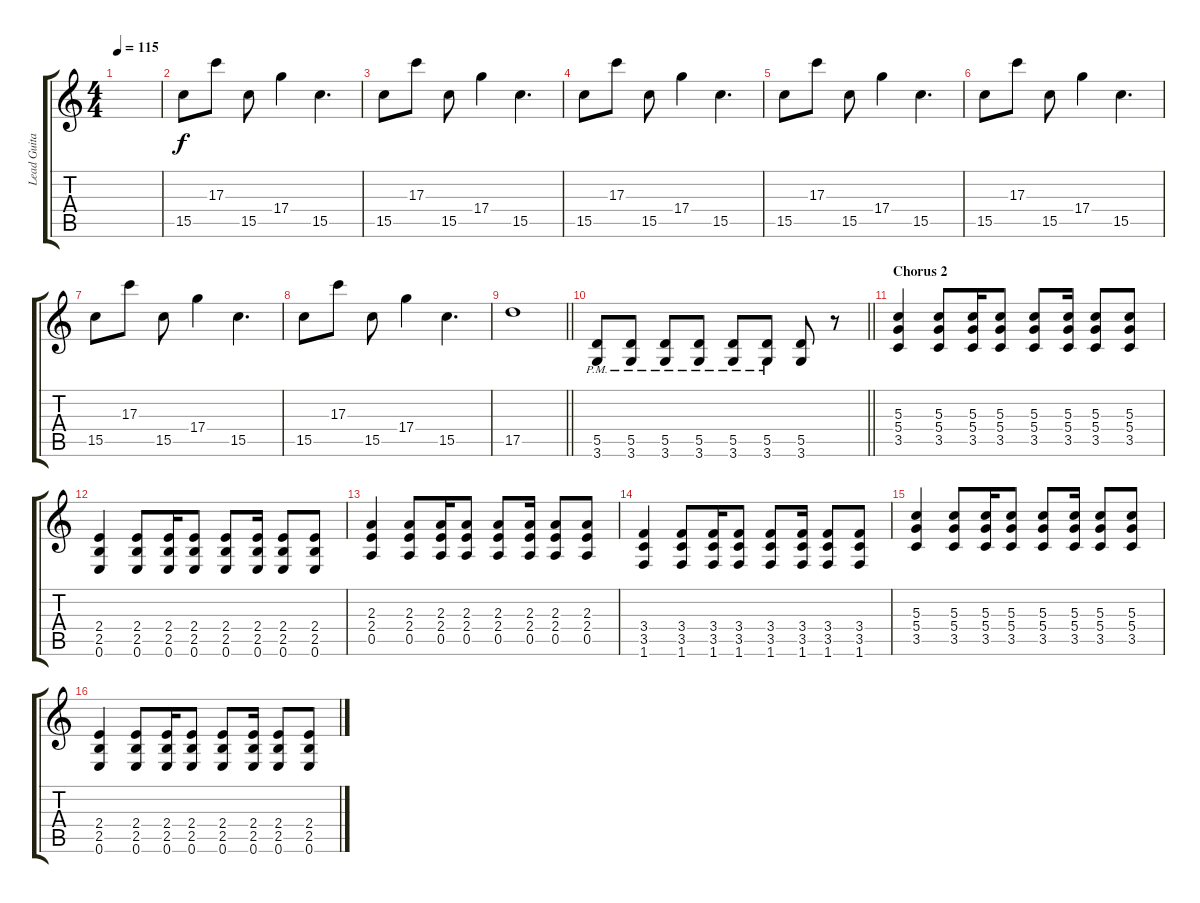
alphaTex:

\track ("Lead Guitar" "Lead Guita") {instrument overdrivenguitar}
\staff {score tabs}
\tuning (E4 B3 G3 D3 A2 E2) {hide}
\ts (4 4)
\tempo 115
\clef g2
\ks c
|
15.5.8 17.3.8 15.5.8 17.4.4 15.5.4{d} |
15.5.8 17.3.8 15.5.8 17.4.4 15.5.4{d} |
15.5.8 17.3.8 15.5.8 17.4.4 15.5.4{d} |
15.5.8 17.3.8 15.5.8 17.4.4 15.5.4{d} |
15.5.8 17.3.8 15.5.8 17.4.4 15.5.4{d} |
15.5.8 17.3.8 15.5.8 17.4.4 15.5.4{d} |
15.5.8 17.3.8 15.5.8 17.4.4 15.5.4{d} |
\barLineRight lightlight
17.5.1 |
\barLineRight lightlight
(5.5{pm} 3.6{pm}).8 (5.5{pm} 3.6{pm}).8 (5.5{pm} 3.6{pm}).8 (5.5{pm} 3.6{pm}).8 (5.5{pm} 3.6{pm}).8 (5.5{pm} 3.6{pm}).8 (5.5 3.6).8 r.8 |
\section ("" "Chorus 2")
(5.3 5.4 3.5).4 (5.3 5.4 3.5).8 (5.3 5.4 3.5).16 (5.3 5.4 3.5).8 (5.3 5.4 3.5).8 (5.3 5.4 3.5).16 (5.3 5.4 3.5).8 (5.3 5.4 3.5).8 |
(2.4 2.5 0.6).4 (2.4 2.5 0.6).8 (2.4 2.5 0.6).16 (2.4 2.5 0.6).8 (2.4 2.5 0.6).8 (2.4 2.5 0.6).16 (2.4 2.5 0.6).8 (2.4 2.5 0.6).8 |
(2.3 2.4 0.5).4 (2.3 2.4 0.5).8 (2.3 2.4 0.5).16 (2.3 2.4 0.5).8 (2.3 2.4 0.5).8 (2.3 2.4 0.5).16 (2.3 2.4 0.5).8 (2.3 2.4 0.5).8 |
(3.4 3.5 1.6).4 (3.4 3.5 1.6).8 (3.4 3.5 1.6).16 (3.4 3.5 1.6).8 (3.4 3.5 1.6).8 (3.4 3.5 1.6).16 (3.4 3.5 1.6).8 (3.4 3.5 1.6).8 |
(5.3 5.4 3.5).4 (5.3 5.4 3.5).8 (5.3 5.4 3.5).16 (5.3 5.4 3.5).8 (5.3 5.4 3.5).8 (5.3 5.4 3.5).16 (5.3 5.4 3.5).8 (5.3 5.4 3.5).8 |
(2.4 2.5 0.6).4 (2.4 2.5 0.6).8 (2.4 2.5 0.6).16 (2.4 2.5 0.6).8 (2.4 2.5 0.6).8 (2.4 2.5 0.6).16 (2.4 2.5 0.6).8 (2.4 2.5 0.6).8
